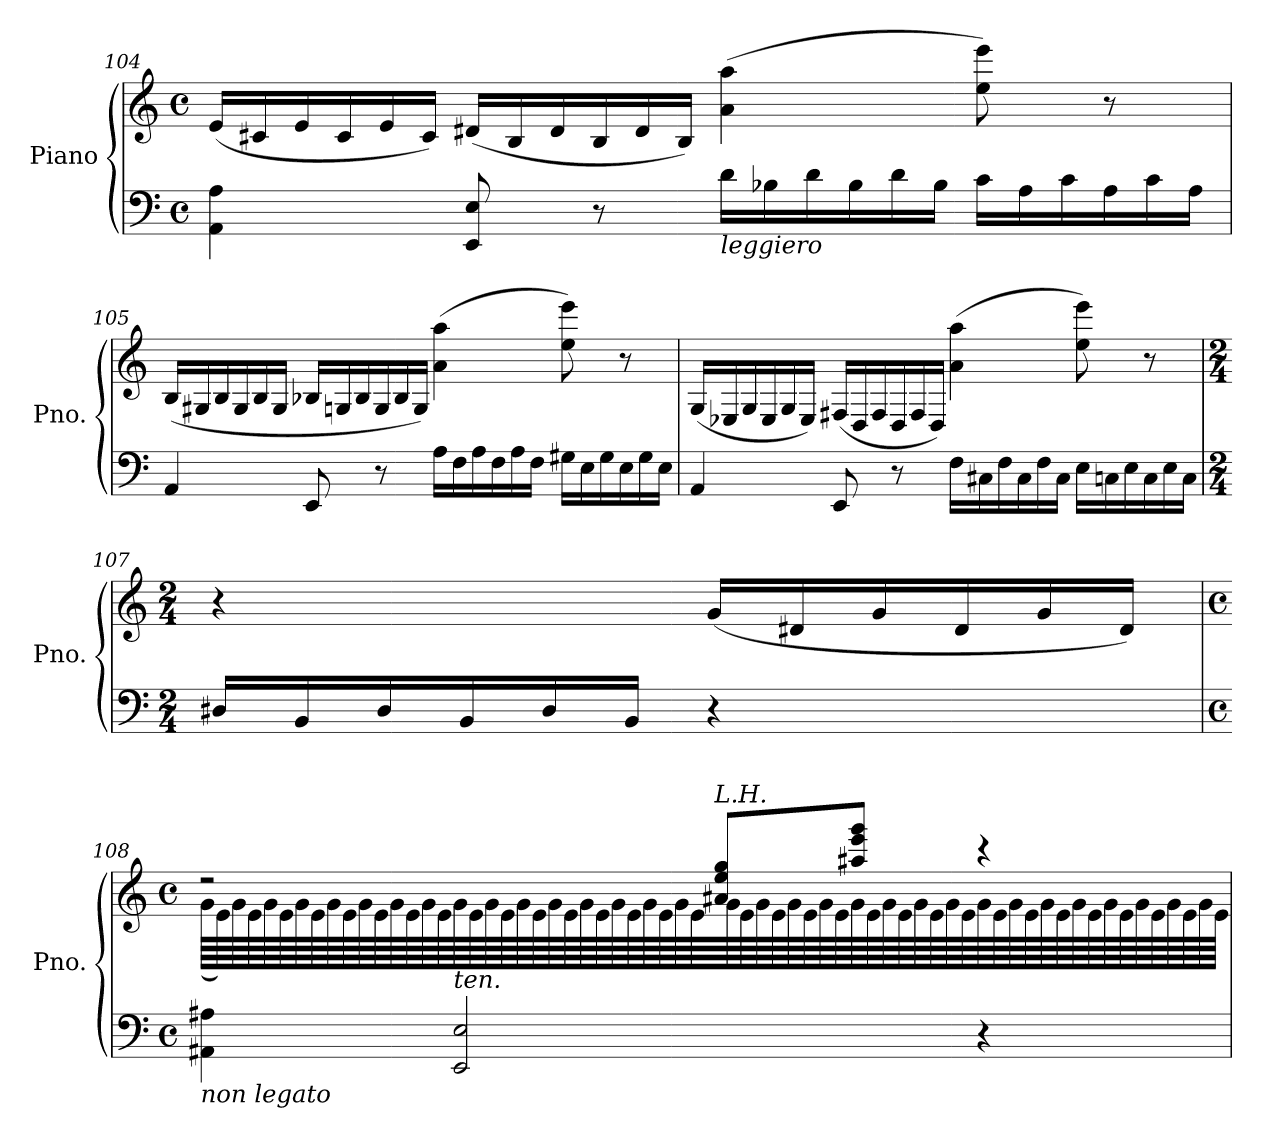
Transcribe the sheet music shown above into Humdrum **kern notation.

**kern	**kern
*part1	*part1
*staff2	*staff1
*I"Piano	*
*I'Pno.	*
*clefF4	*clefG2
*k[]	*k[]
*M4/4	*M4/4
*met(c)	*met(c)
*	*Xtuplet
=104	=104
4AA\ 4A\	(<24e/LL
.	24c#X/
.	24e/
.	24c#/
.	24e/
.	24c#/JJ)
8EE/ 8E/	(<24d#X/LL
.	24B/
.	24d#/
8r	24B/
.	24d#/
.	24B/JJ)
*Xtuplet	*
!LO:TX:b:i:t=leggiero	!
24d\LL	(>4a\ 4aa\
24B-X\	.
24d\	.
24B-\	.
24d\	.
24B-\JJ	.
24c\LL	8ee\ 8eee\)
24A\	.
24c\	.
24A\	8r
24c\	.
24A\JJ	.
!!LO:LB:g=z
=105	=105
4AA/	(<24B/LL
.	24G#X/
.	24B/
.	24G#/
.	24B/
.	24G#/JJ
8EE/	24B-X/LL
.	24Gn/
.	24B-/
8r	24G/
.	24B-/
.	24G/JJ)
24A\LL	(>4a\ 4aa\
24F\	.
24A\	.
24F\	.
24A\	.
24F\JJ	.
24G#X\LL	8ee\ 8eee\)
24E\	.
24G#\	.
24E\	8r
24G#\	.
24E\JJ	.
=106	=106
4AA/	(<24G/LL
.	24E-X/
.	24G/
.	24E-/
.	24G/
.	24E-/JJ)
8EE/	(<24F#X/LL
.	24D/
.	24F#/
8r	24D/
.	24F#/
.	24D/JJ)
24F\LL	(>4a\ 4aa\
24C#X\	.
24F\	.
24C#\	.
24F\	.
24C#\JJ	.
24E\LL	8ee\ 8eee\)
24Cn\	.
24E\	.
24C\	8r
24E\	.
24C\JJ	.
!!LO:PB:g=z
=107	=107
*M2/4	*M2/4
24D#X/LL	4r
24BB/	.
24D#/	.
24BB/	.
24D#/	.
24BB/JJ	.
4r	(<24g/LL
.	24d#X/
.	24g/
.	24d#/
.	24g/
.	24d#/JJ)
=108	=108
*M4/4	*M4/4
*met(c)	*met(c)
*	*^
!LO:TX:b:i:t=non legato	!	!
*	*tremolo	*
4AA#X\ 4A#X\	2r	(<64gLLLL
.	.	64e)
.	.	64g
.	.	64e)
.	.	64g
.	.	64e)
.	.	64g
.	.	64e)
.	.	64g
.	.	64e)
.	.	64g
.	.	64e)
.	.	64g
.	.	64e)
.	.	64g
.	.	64e)
!LO:TX:a:i:t=ten.	!	!
2EE/ 2E/	.	64g
.	.	64e)
.	.	64g
.	.	64e)
.	.	64g
.	.	64e)
.	.	64g
.	.	64e)
.	.	64g
.	.	64e)
.	.	64g
.	.	64e)
.	.	64g
.	.	64e)
.	.	64g
.	.	64e)
!	!LO:TX:a:i:t=L.H.	!
.	8a#X/ 8ee/ 8gg/L	64g
.	.	64e)
.	.	64g
.	.	64e)
.	.	64g
.	.	64e)
.	.	64g
.	.	64e)
.	8aa#X/ 8eee/ 8ggg/J	64g
.	.	64e)
.	.	64g
.	.	64e)
.	.	64g
.	.	64e)
.	.	64g
.	.	64e)
4r	4r	64g
.	.	64e)
.	.	64g
.	.	64e)
.	.	64g
.	.	64e)
.	.	64g
.	.	64e)
.	.	64g
.	.	64e)
.	.	64g
.	.	64e)
.	.	64g
.	.	64e)
.	.	64g
.	.	64e)JJJJ
*	*Xtremolo	*
.	.	.
.	.	.
.	.	.
.	.	.
.	.	.
.	.	.
.	.	.
.	.	.
.	.	.
.	.	.
.	.	.
.	.	.
.	.	.
.	.	.
.	.	.
.	.	.
.	.	.
.	.	.
.	.	.
.	.	.
.	.	.
.	.	.
.	.	.
.	.	.
.	.	.
.	.	.
.	.	.
.	.	.
.	.	.
.	.	.
.	.	.
.	.	.
*	*v	*v
=	=
*-	*-
